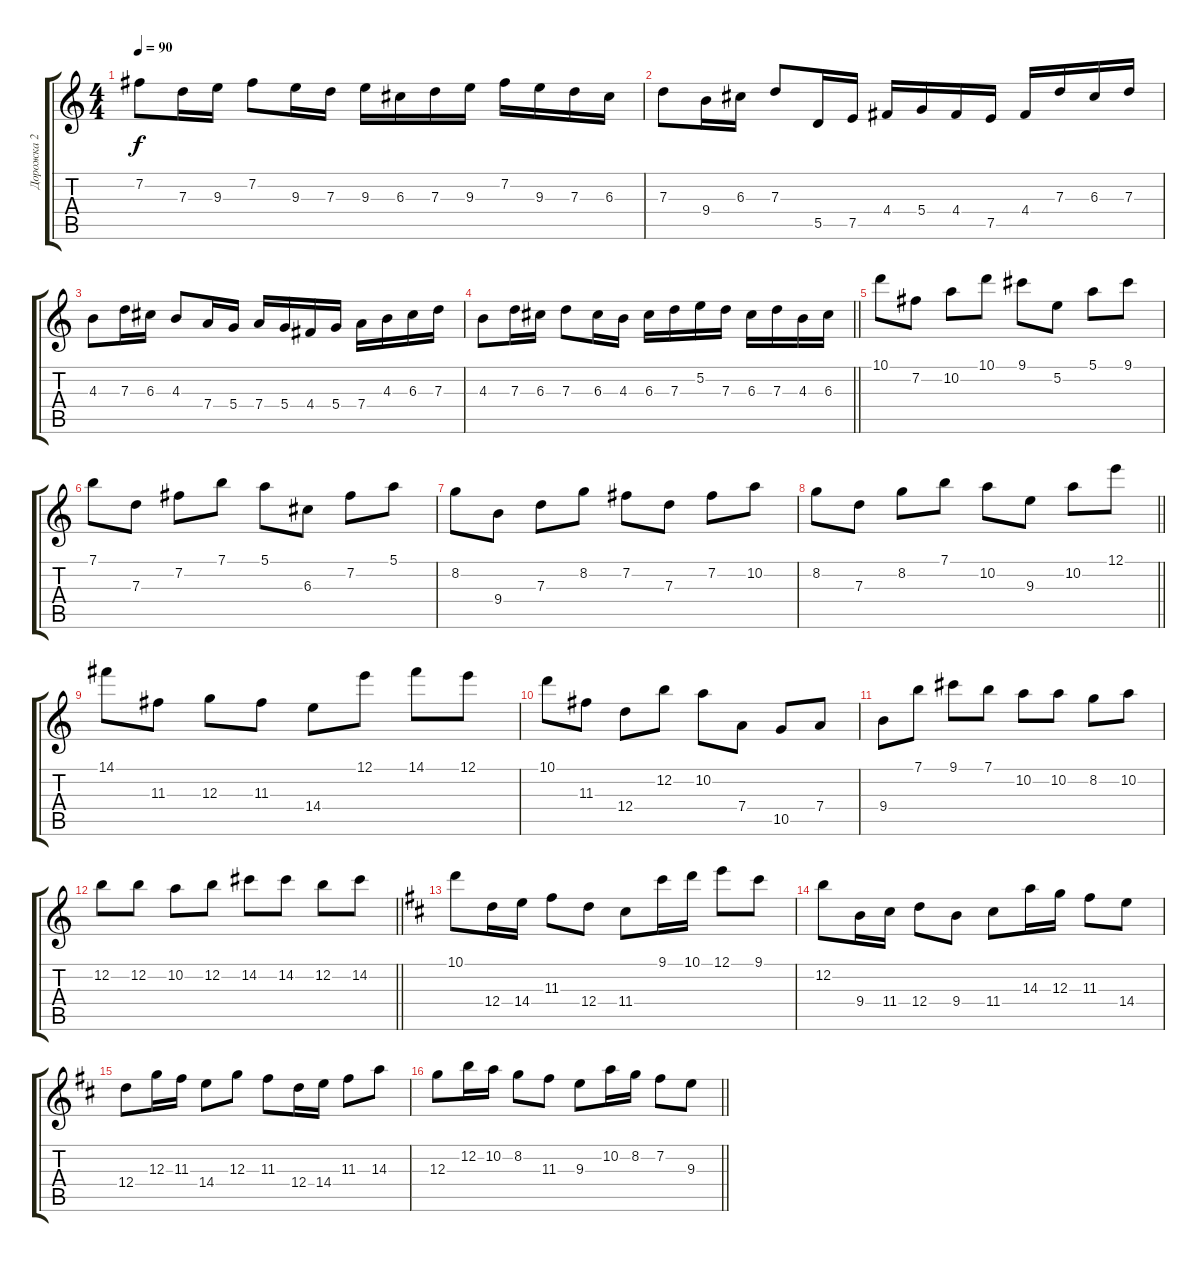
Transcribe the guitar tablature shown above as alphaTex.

\track ("Дорожка 2" "Дорожка 2") {instrument acousticguitarsteel}
\staff {score tabs}
\tuning (E4 B3 G3 D3 A2 E2) {hide}
\ts (4 4)
\tempo 90
\clef g2
\ks c
7.2.8{dy f} 7.3.16 9.3.16 7.2.8 9.3.16 7.3.16 9.3.16 6.3.16 7.3.16 9.3.16 7.2.16 9.3.16 7.3.16 6.3.16 |
7.3.8 9.4.16 6.3.16 7.3.8 5.5.16 7.5.16 4.4.16 5.4.16 4.4.16 7.5.16 4.4.16 7.3.16 6.3.16 7.3.16 |
4.3.8 7.3.16 6.3.16 4.3.8 7.4.16 5.4.16 7.4.16 5.4.16 4.4.16 5.4.16 7.4.16 4.3.16 6.3.16 7.3.16 |
\barLineRight lightlight
4.3.8 7.3.16 6.3.16 7.3.8 6.3.16 4.3.16 6.3.16 7.3.16 5.2.16 7.3.16 6.3.16 7.3.16 4.3.16 6.3.16 |
10.1.8 7.2.8 10.2.8 10.1.8 9.1.8 5.2.8 5.1.8 9.1.8 |
7.1.8 7.3.8 7.2.8 7.1.8 5.1.8 6.3.8 7.2.8 5.1.8 |
8.2.8 9.4.8 7.3.8 8.2.8 7.2.8 7.3.8 7.2.8 10.2.8 |
\barLineRight lightlight
8.2.8 7.3.8 8.2.8 7.1.8 10.2.8 9.3.8 10.2.8 12.1.8 |
14.1.8 11.3.8 12.3.8 11.3.8 14.4.8 12.1.8 14.1.8 12.1.8 |
10.1.8 11.3.8 12.4.8 12.2.8 10.2.8 7.4.8 10.5.8 7.4.8 |
9.4.8 7.1.8 9.1.8 7.1.8 10.2.8 10.2.8 8.2.8 10.2.8 |
\barLineRight lightlight
12.2.8 12.2.8 10.2.8 12.2.8 14.2.8 14.2.8 12.2.8 14.2.8 |
\ks d
10.1.8 12.4.16 14.4.16 11.3.8 12.4.8 11.4.8 9.1.16 10.1.16 12.1.8 9.1.8 |
12.2.8 9.4.16 11.4.16 12.4.8 9.4.8 11.4.8 14.3.16 12.3.16 11.3.8 14.4.8 |
12.4.8 12.3.16 11.3.16 14.4.8 12.3.8 11.3.8 12.4.16 14.4.16 11.3.8 14.3.8 |
\barLineRight lightlight
12.3.8 12.2.16 10.2.16 8.2.8 11.3.8 9.3.8 10.2.16 8.2.16 7.2.8 9.3.8
